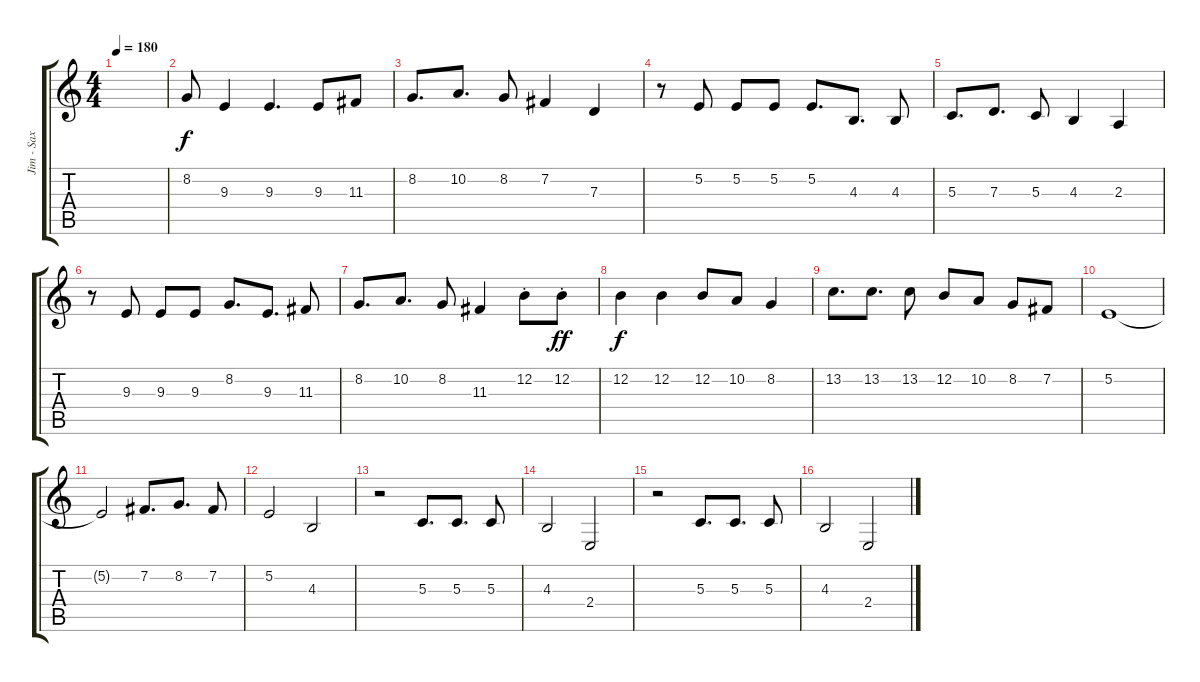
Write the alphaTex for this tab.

\track ("Jim - Sax" "Jim - Sax") {instrument tenorsax}
\staff {score tabs}
\tuning (E4 B3 G3 D3 A2 E2) {hide}
\ts (4 4)
\tempo 180
\clef g2
\ks c
|
8.2.8 9.3.4 9.3.4{d} 9.3.8 11.3.8 |
8.2.8{d} 10.2.8{d} 8.2.8 7.2.4 7.3.4 |
r.8 5.2.8 5.2.8 5.2.8 5.2.8{d} 4.3.8{d} 4.3.8 |
5.3.8{d} 7.3.8{d} 5.3.8 4.3.4 2.3.4 |
r.8 9.3.8 9.3.8 9.3.8 8.2.8{d} 9.3.8{d} 11.3.8 |
8.2.8{d} 10.2.8{d} 8.2.8 11.3.4 12.2{st}.8 12.2{st}.8{dy ff} |
12.2.4{dy f} 12.2.4 12.2.8 10.2.8 8.2.4 |
13.2.8{d} 13.2.8{d} 13.2.8 12.2.8 10.2.8 8.2.8 7.2.8 |
5.2.1 |
5.2{t}.2 7.2.8{d} 8.2.8{d} 7.2.8 |
5.2.2 4.3.2 |
r.2 5.3.8{d} 5.3.8{d} 5.3.8 |
4.3.2 2.4.2 |
r.2 5.3.8{d} 5.3.8{d} 5.3.8 |
4.3.2 2.4.2
